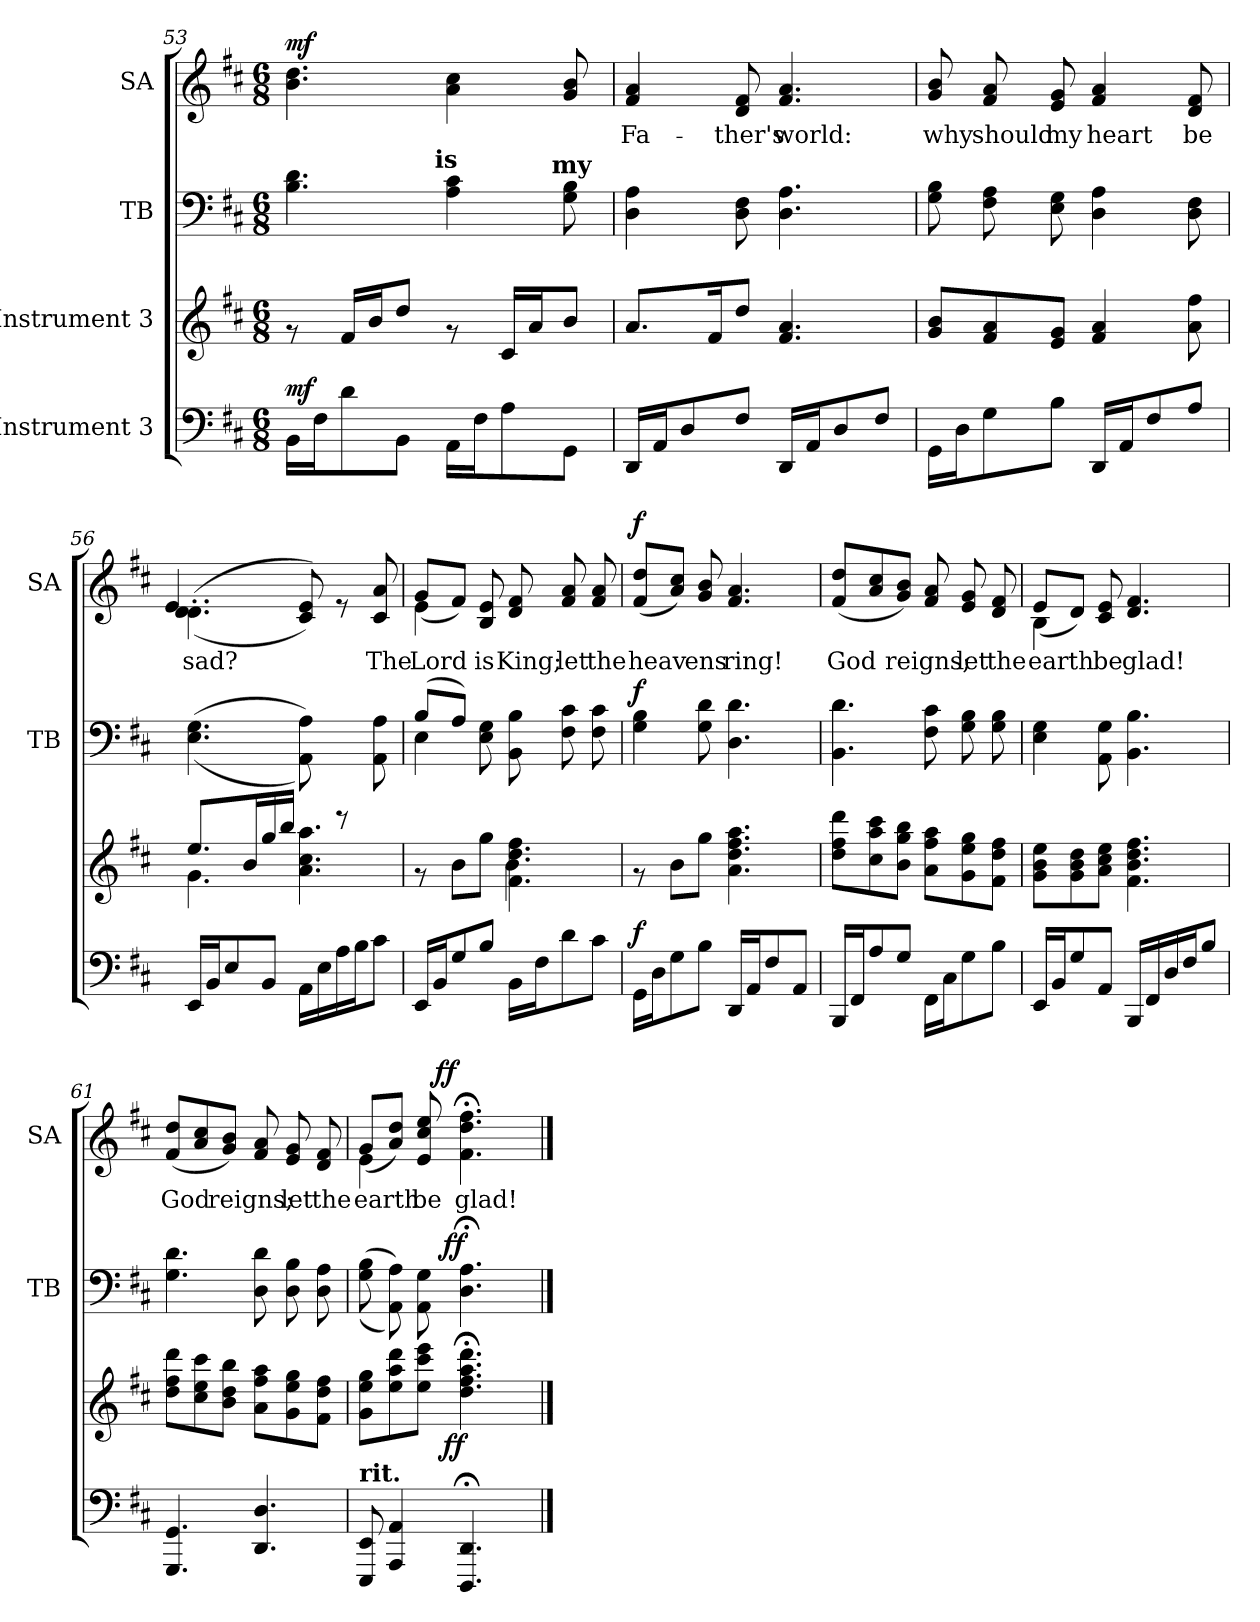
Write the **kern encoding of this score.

**kern	**dynam	**kern	**dynam	**kern	**dynam	**kern	**text	**dynam
*part4	*part4	*part3	*part3	*part2	*part2	*part1	*part1	*part1
*staff4	*staff4	*staff3	*staff3	*staff2	*staff2	*staff1	*staff1	*staff1
*I"Instrument 3	*	*I"Instrument 3	*	*I"TB	*	*I"SA	*	*
*	*	*	*	*I'TB	*	*I'SA	*	*
*clefF4	*	*clefG2	*	*clefF4	*	*clefG2	*	*
*k[f#c#]	*	*k[f#c#]	*	*k[f#c#]	*	*k[f#c#]	*	*
*D:	*	*D:	*	*D:	*	*D:	*	*
*M6/8	*	*M6/8	*	*M6/8	*	*M6/8	*	*
=53	=53	=53	=53	=53	=53	=53	=53	=53
!	!	!	!	!LO:TX:a:B:t=This	!	!	!	!
!	!LO:DY:a	!	!	!	!	!	!LO:LY:b:cj	!LO:DY:a
*	*	*	*	*^	*	*	*	*
16BB\L	mf	8rf	.	4.d\ 4.B\	4ryy	.	4.b\ 4.dd\	.	mf
16F#\	.	.	.	.	.	.	.	.	.
8d\	.	16f#/L	.	.	.	.	.	.	.
.	.	16b/	.	.	.	.	.	.	.
8BB\J	.	8dd/J	.	.	16..ryy	.	.	.	.
!	!	!	!	!	!LO:TX:a:B:t=is	!	!	!	!
.	.	.	.	.	4ryy	.	.	.	.
!	!	!	!	!	!	!	!	!LO:LY:b:cj	!
16AA\L	.	8rf	.	4c#\ 4A\	.	.	4a\ 4cc#\	.	.
16F#\	.	.	.	.	.	.	.	.	.
8A\	.	16c#/L	.	.	.	.	.	.	.
.	.	16a/	.	.	.	.	.	.	.
!	!	!	!	!	!LO:TX:a:B:t=my	!	!	!	!
.	.	.	.	.	8ryy	.	.	.	.
!	!	!	!	!	!	!	!	!LO:LY:b:cj	!
8GG\J	.	8b/J	.	8B\ 8G\	.	.	8b/ 8g/	.	.
.	.	.	.	.	64ryy	.	.	.	.
!!LO:LB:g=z
=54	=54	=54	=54	=54	=54	=54	=54	=54	=54
!	!	!	!	!	!	!	!	!LO:LY:b:cj	!
*	*	*	*	*v	*v	*	*	*	*
16DD/L	.	8.a/L	.	4D\ 4A\	.	4a/ 4f#/	Fa-	.
16AA/	.	.	.	.	.	.	.	.
8D/	.	.	.	.	.	.	.	.
.	.	16f#/	.	.	.	.	.	.
!	!	!	!	!	!	!	!LO:LY:b:cj	!
8F#/J	.	8dd/J	.	8F#\ 8D\	.	8f#/ 8d/	-ther's	.
!	!	!	!	!	!	!	!LO:LY:b:cj	!
16DD/L	.	4.f#/ 4.a/	.	4.D\ 4.A\	.	4.a/ 4.f#/	world:	.
16AA/	.	.	.	.	.	.	.	.
8D/	.	.	.	.	.	.	.	.
8F#/J	.	.	.	.	.	.	.	.
=55	=55	=55	=55	=55	=55	=55	=55	=55
!	!	!	!	!	!	!	!LO:LY:b:cj	!
16GG\L	.	8b/ 8g/L	.	8G\ 8B\	.	8b/ 8g/	why	.
16D\	.	.	.	.	.	.	.	.
!	!	!	!	!	!	!	!LO:LY:b:cj	!
8G\	.	8a/ 8f#/	.	8A\ 8F#\	.	8f#/ 8a/	should	.
!	!	!	!	!	!	!	!LO:LY:b:cj	!
8B\J	.	8e/ 8g/J	.	8G\ 8E\	.	8g/ 8e/	my	.
!	!	!	!	!	!	!	!LO:LY:b:cj	!
16DD/L	.	4f#/ 4a/	.	4A\ 4D\	.	4a/ 4f#/	heart	.
16AA/	.	.	.	.	.	.	.	.
8F#/	.	.	.	.	.	.	.	.
!	!	!	!	!	!	!	!LO:LY:b:cj	!
8A/J	.	8ff#\ 8a\	.	8D\ 8F#\	.	8f#/ 8d/	be	.
=56	=56	=56	=56	=56	=56	=56	=56	=56
*	*	*^	*	*	*	*^	*	*
!	!	!	!	!	!	!	!	!	!LO:LY:b:cj	!
16EE/L	.	8.ee/L	4.g\	.	(>(<4.G\ 4.E\	.	(<(>4.d\'> 4.d\'>	4e/	sad?	.
16BB/	.	.	.	.	.	.	.	.	.	.
8E/	.	.	.	.	.	.	.	.	.	.
.	.	16b/	.	.	.	.	.	.	.	.
8BB/J	.	16gg/	.	.	.	.	.	2ryy	.	.
.	.	16bb/J	.	.	.	.	.	.	.	.
!	!	!	!	!	!	!	!	!	!LO:LY:b:cj	!
16AA\L	.	4.ryy	4.aa\ 4.a\ 4.cc#\	.	8A\ 8AA\))	.	8e/ 8c#/))	.	.	.
16E\	.	.	.	.	.	.	.	.	.	.
16A\	.	.	.	.	8rCCC	.	8re	.	.	.
16B\	.	.	.	.	.	.	.	.	.	.
!	!	!	!	!	!	!	!	!	!LO:LY:b:cj	!
8c#\J	.	.	.	.	8A\ 8AA\	.	8a/ 8c#/	.	The	.
!!LO:PB:g=z	!!
=57	=57	=57	=57	=57	=57	=57	=57	=57	=57	=57
*	*	*	*	*	*^	*	*	*	*	*
!	!	!	!	!	!	!	!	!	!	!LO:LY:b:cj	!
16EE/L	.	8rf	4.ryy	.	(>8B/L	4E\	.	4e\	(>8g/L	Lord	.
16BB/	.	.	.	.	.	.	.	.	.	.	.
!	!	!	!	!	!	!	!	!	!	!LO:LY:b:cj	!
8G/	.	8b\L	.	.	8A/J)	.	.	.	8f#/J)	.	.
!	!	!	!	!	!	!	!	!	!	!LO:LY:b:cj	!
8B/J	.	8gg\J	.	.	2ryy	8G\ 8E\	.	8e/ 8B/	2ryy	is	.
!	!	!	!	!	!	!	!	!	!	!LO:LY:b:cj	!
16BB\L	.	4.dd\ 4.f#\ 4.ff#\	4b\	.	.	8BB\ 8B\	.	8d/ 8f#/	.	King;	.
16F#\	.	.	.	.	.	.	.	.	.	.	.
!	!	!	!	!	!	!	!	!	!	!LO:LY:b:cj	!
8d\	.	.	.	.	.	8c#\ 8F#\	.	8f#/ 8a/	.	let	.
!	!	!	!	!	!	!	!	!	!	!LO:LY:b:cj	!
8c#\J	.	.	8ryy	.	.	8c#\ 8F#\	.	8a/ 8f#/	.	the	.
*	*	*	*	*	*	*	*	*v	*v	*	*
=58	=58	=58	=58	=58	=58	=58	=58	=58	=58	=58
!	!LO:DY:a	!	!	!	!	!	!LO:DY:a	!	!LO:LY:b:cj	!LO:DY:a
*	*	*v	*v	*	*	*	*	*	*	*
*	*	*	*	*v	*v	*	*	*	*
16GG\L	f	8rf	.	4B\ 4G\	f	(<8dd/ 8f#/L	heav-	f
16D\	.	.	.	.	.	.	.	.
!	!	!	!	!	!	!	!LO:LY:b:cj	!
8G\	.	8b\L	.	.	.	8cc#/ 8a/J)	--	.
!	!	!	!	!	!	!	!LO:LY:b:cj	!
8B\J	.	8gg\J	.	8d\ 8G\	.	8b/ 8g/	-ens	.
!	!	!	!	!	!	!	!LO:LY:b:cj	!
16DD/L	.	4.aa\ 4.ff#\ 4.dd\ 4.a\	.	4.D\ 4.d\	.	4.f#/ 4.a/	ring!	.
16AA/	.	.	.	.	.	.	.	.
8F#/	.	.	.	.	.	.	.	.
8AA/J	.	.	.	.	.	.	.	.
=59	=59	=59	=59	=59	=59	=59	=59	=59
!	!	!	!	!	!	!	!LO:LY:b:cj	!
16BBB/L	.	8ff#\ 8dd\ 8ddd\L	.	4.d\ 4.BB\	.	(<8dd/ 8f#/L	God	.
16FF#/	.	.	.	.	.	.	.	.
!	!	!	!	!	!	!	!LO:LY:b:cj	!
8A/	.	8aa\ 8cc#\ 8ccc#\	.	.	.	8cc#/ 8a/	.	.
!	!	!	!	!	!	!	!LO:LY:b:cj	!
8G/J	.	8gg\ 8b\ 8bb\J	.	.	.	8b/ 8g/J)	reigns;	.
!	!	!	!	!	!	!	!LO:LY:b:cj	!
16FF#\L	.	8aa\ 8ff#\ 8a\L	.	8c#\ 8F#\	.	8a/ 8f#/	.	.
16C#\	.	.	.	.	.	.	.	.
!	!	!	!	!	!	!	!LO:LY:b:cj	!
8G\	.	8gg\ 8ee\ 8g\	.	8B\ 8G\	.	8g/ 8e/	let	.
!	!	!	!	!	!	!	!LO:LY:b:cj	!
8B\J	.	8ff#\ 8dd\ 8f#\J	.	8B\ 8G\	.	8f#/ 8d/	the	.
!!LO:PB:g=z
=60	=60	=60	=60	=60	=60	=60	=60	=60
*	*	*	*	*	*	*^	*	*
!	!	!	!	!	!	!	!	!LO:LY:b:cj	!
16EE/L	.	8b\ 8g\ 8ee\L	.	4E\ 4G\	.	4B\	(>8e/L	earth	.
16BB/	.	.	.	.	.	.	.	.	.
!	!	!	!	!	!	!	!	!LO:LY:b:cj	!
8G/	.	8dd\ 8b\ 8g\	.	.	.	.	8d/J)	.	.
!	!	!	!	!	!	!	!	!LO:LY:b:cj	!
8AA/J	.	8ee\ 8a\ 8cc#\J	.	8G\ 8AA\	.	8c#/ 8e/	2ryy	be	.
!	!	!	!	!	!	!	!	!LO:LY:b:cj	!
16BBB/L	.	4.ff#\ 4.dd\ 4.b\ 4.f#\	.	4.B\ 4.BB\	.	4.f#/ 4.d/	.	glad!	.
16FF#/	.	.	.	.	.	.	.	.	.
16D/	.	.	.	.	.	.	.	.	.
16F#/	.	.	.	.	.	.	.	.	.
8B/J	.	.	.	.	.	.	.	.	.
*	*	*	*	*	*	*v	*v	*	*
=61	=61	=61	=61	=61	=61	=61	=61	=61
!	!	!	!	!	!	!	!LO:LY:b:cj	!
4.GGG/ 4.GG/	.	8ff#\ 8dd\ 8ddd\L	.	4.d\ 4.G\	.	(<8dd/ 8f#/L	God	.
!	!	!	!	!	!	!	!LO:LY:b:cj	!
.	.	8ccc#\ 8ee\ 8cc#\	.	.	.	8cc#/ 8a/	.	.
!	!	!	!	!	!	!	!LO:LY:b:cj	!
.	.	8bb\ 8b\ 8dd\J	.	.	.	8b/ 8g/J)	reigns;	.
!	!	!	!	!	!	!	!LO:LY:b:cj	!
4.DD/ 4.D/	.	8aa\ 8ff#\ 8a\L	.	8d\ 8D\	.	8a/ 8f#/	.	.
!	!	!	!	!	!	!	!LO:LY:b:cj	!
.	.	8ee\ 8g\ 8gg\	.	8B\ 8D\	.	8e/ 8g/	let	.
!	!	!	!	!	!	!	!LO:LY:b:cj	!
.	.	8ff#\ 8f#\ 8dd\J	.	8D\ 8A\	.	8d/ 8f#/	the	.
=62	=62	=62	=62	=62	=62	=62	=62	=62
*	*	*	*	*	*	*^	*	*
!LO:TX:a:B:t=rit.	!	!	!	!	!	!	!	!	!
!	!	!	!	!	!	!	!	!LO:LY:b:cj	!
*	*	*^	*	*^	*	*	*^	*	*
8EEE/ 8EE/	.	8ee\ 8g\ 8gg\L	4ryy	.	(>(<8B\ 8G\	4ryy	.	4e\	(>8g/L	4ryy	earth	.
!	!	!	!	!	!	!	!	!	!	!	!LO:LY:b:cj	!
4AAA/ 4AA/	.	8aa\ 8ee\ 8ddd\	.	.	8AA\ 8A\))	.	.	.	8dd/ 8a/J)	.	.	.
!	!	!	!	!	!	!	!	!	!	!	!LO:LY:b:cj	!
.	.	8eee\ 8ccc#\ 8ee\J	16ryy	.	8G\ 8AA\	16ryy	.	8ee/ 8cc#/ 8e/	2ryy	16ryy	be	.
!	!	!	!	!	!	!	!	!	!	!	!	!LO:DY:a
.	.	.	64ryy	.	.	64ryy	.	.	.	4..ryy	.	ff
!	!	!	!	!LO:DY:b	!	!	!LO:DY:a	!	!	!	!	!
.	.	.	4ryy	ff	.	4ryy	ff	.	.	.	.	.
!	!	!	!	!	!	!	!	!	!	!	!LO:LY:b:cj	!
4.DD/; 4.DDD/;	.	4.ddd\;< 4.aa\;< 4.ff#\;< 4.dd\;<	.	.	4.A\; 4.D\;	.	.	4.ff#\;< 4.dd\;< 4.f#\;<	.	.	glad!	.
.	.	.	8ryy	.	.	8ryy	.	.	.	.	.	.
.	.	.	32.ryy	.	.	32.ryy	.	.	.	.	.	.
*	*	*v	*v	*	*	*	*	*v	*v	*v	*	*
*	*	*	*	*v	*v	*	*	*	*
==	==	==	==	==	==	==	==	==
*-	*-	*-	*-	*-	*-	*-	*-	*-
